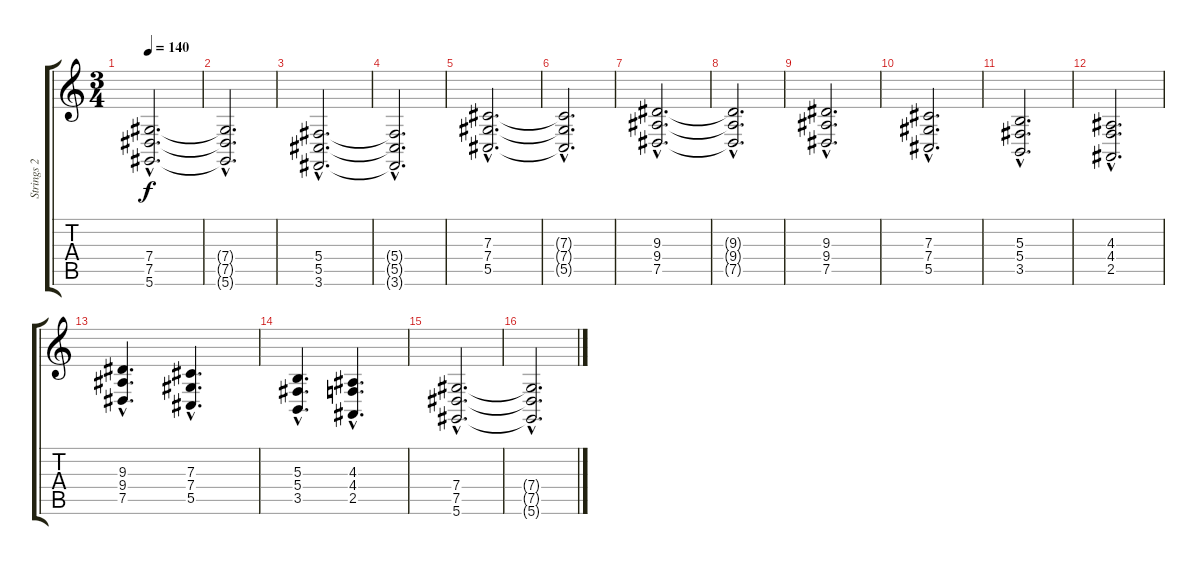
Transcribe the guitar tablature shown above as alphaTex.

\track ("Strings 2" "Strings 2") {instrument stringensemble1}
\staff {score tabs}
\tuning (Eb4 Bb3 Gb3 Db3 Ab2 Eb2) {hide}
\ts (3 4)
\tempo 140
\clef g2
\ks c
(7.4{hac} 7.5{hac} 5.6{hac}).2{d dy f} |
(7.4{hac t} 7.5{hac t} 5.6{hac t}).2{d} |
(5.4{hac} 5.5{hac} 3.6{hac}).2{d} |
(5.4{hac t} 5.5{hac t} 3.6{hac t}).2{d} |
(7.3{hac} 7.4{hac} 5.5{hac}).2{d} |
(7.3{hac t} 7.4{hac t} 5.5{hac t}).2{d} |
(9.3{hac} 9.4{hac} 7.5{hac}).2{d} |
(9.3{hac t} 9.4{hac t} 7.5{hac t}).2{d} |
(9.3{hac} 9.4{hac} 7.5{hac}).2{d} |
(7.3{hac} 7.4{hac} 5.5{hac}).2{d} |
(5.3{hac} 5.4{hac} 3.5{hac}).2{d} |
(4.3{hac} 4.4{hac} 2.5{hac}).2{d} |
(9.3{hac} 9.4{hac} 7.5{hac}).4{d} (7.3{hac} 7.4{hac} 5.5{hac}).4{d} |
(5.3{hac} 5.4{hac} 3.5{hac}).4{d} (4.3{hac} 4.4{hac} 2.5{hac}).4{d} |
(7.4{hac} 7.5{hac} 5.6{hac}).2{d} |
(7.4{hac t} 7.5{hac t} 5.6{hac t}).2{d}
